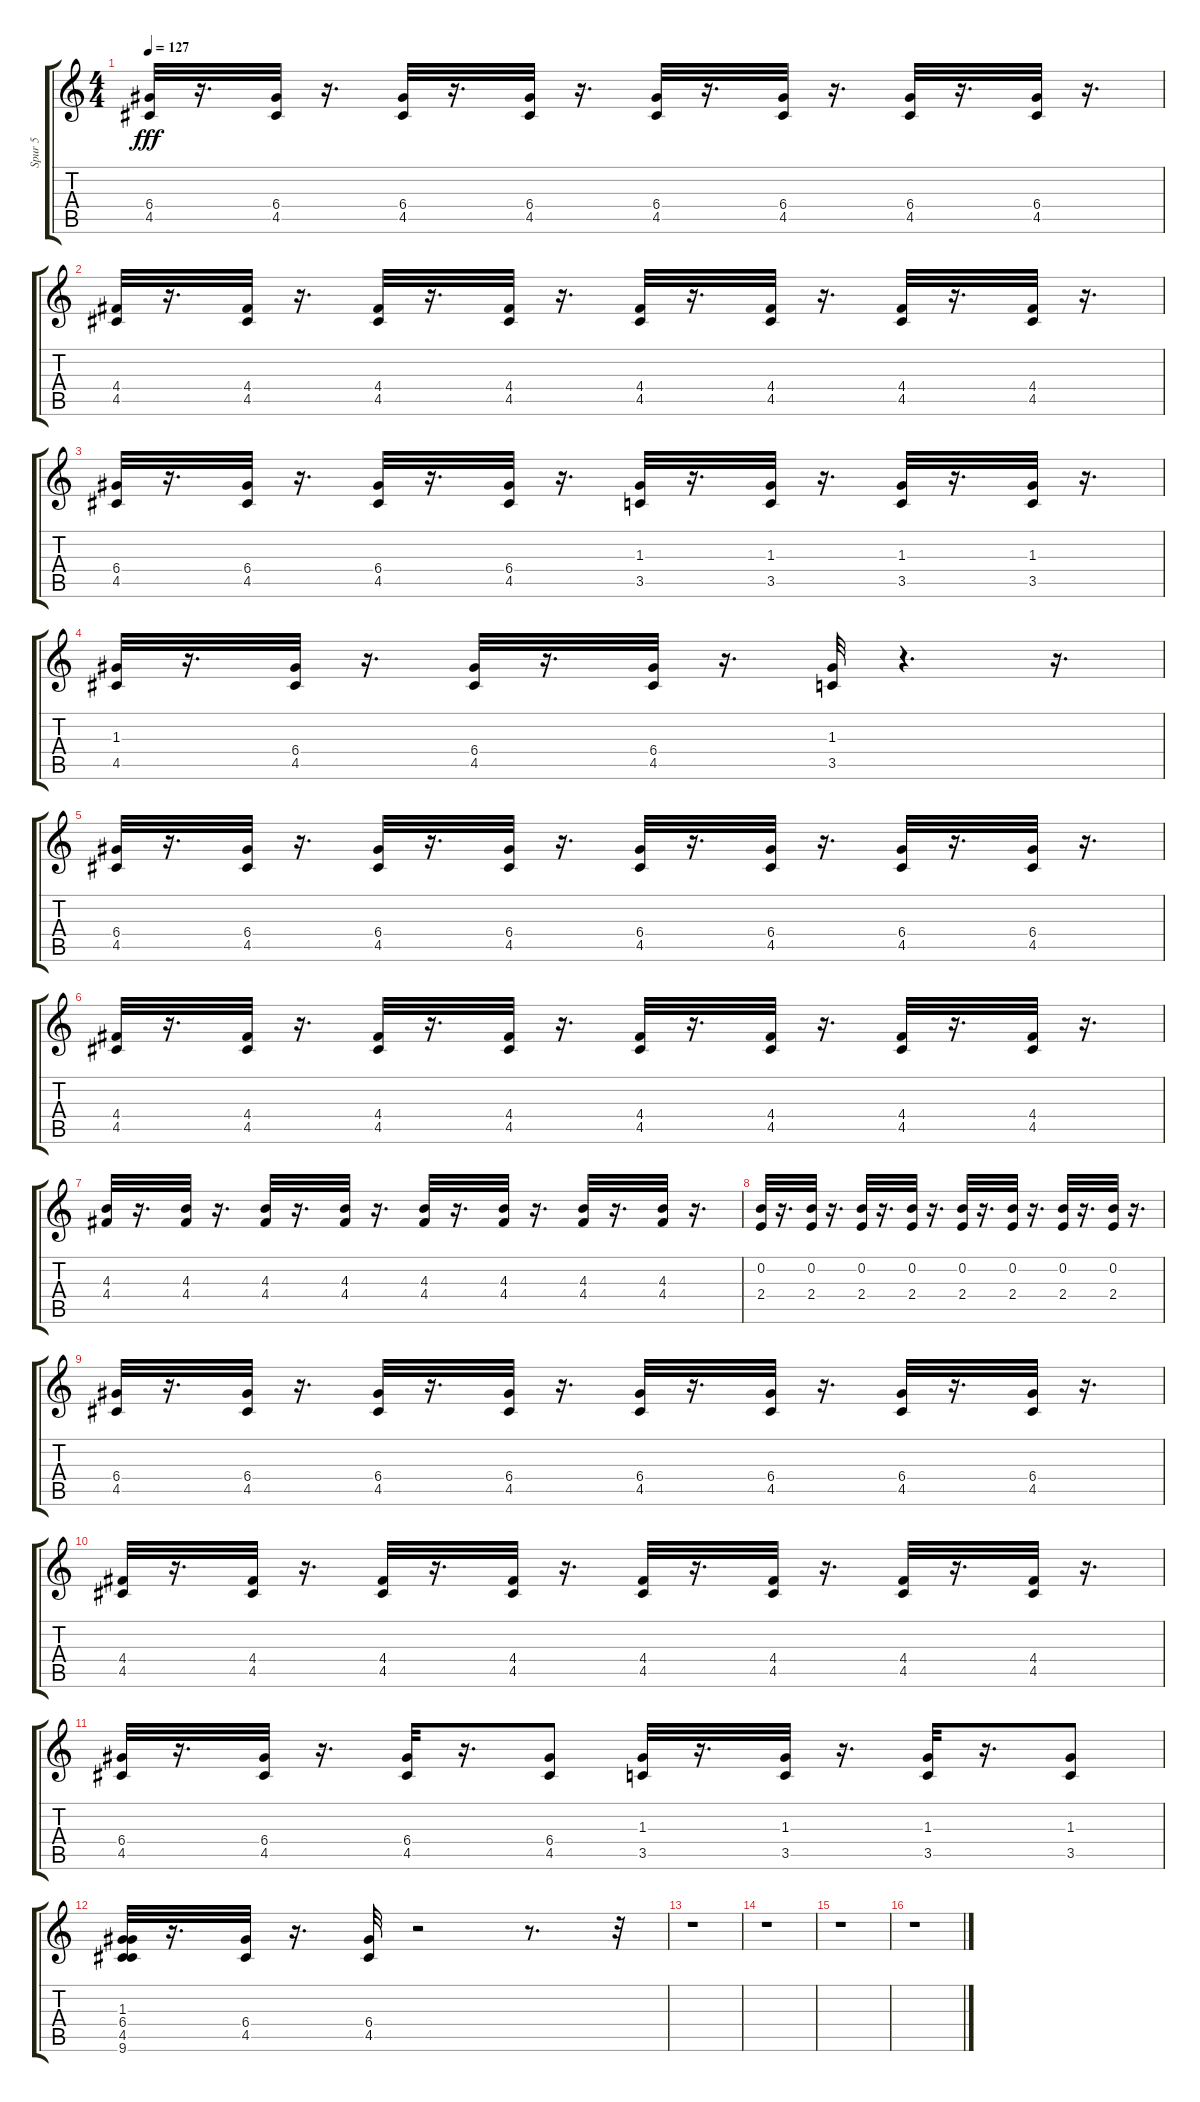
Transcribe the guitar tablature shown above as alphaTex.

\track ("Spur 5" "Spur 5") {instrument electricguitarmuted}
\staff {score tabs}
\tuning (E4 B3 G3 D3 A2 E2) {hide}
\ts (4 4)
\tempo 127
\clef g2
\ks c
(6.4 4.5).32{dy fff} r.16{d} (6.4 4.5).32 r.16{d} (6.4 4.5).32 r.16{d} (6.4 4.5).32 r.16{d} (6.4 4.5).32 r.16{d} (6.4 4.5).32 r.16{d} (6.4 4.5).32 r.16{d} (6.4 4.5).32 r.16{d} |
(4.4 4.5).32 r.16{d} (4.4 4.5).32 r.16{d} (4.4 4.5).32 r.16{d} (4.4 4.5).32 r.16{d} (4.4 4.5).32 r.16{d} (4.4 4.5).32 r.16{d} (4.4 4.5).32 r.16{d} (4.4 4.5).32 r.16{d} |
(6.4 4.5).32 r.16{d} (6.4 4.5).32 r.16{d} (6.4 4.5).32 r.16{d} (6.4 4.5).32 r.16{d} (1.3 3.5).32 r.16{d} (1.3 3.5).32 r.16{d} (1.3 3.5).32 r.16{d} (1.3 3.5).32 r.16{d} |
(1.3 4.5).32 r.16{d} (6.4 4.5).32 r.16{d} (6.4 4.5).32 r.16{d} (6.4 4.5).32 r.16{d} (1.3 3.5).32 r.4{d} r.16{d} |
(6.4 4.5).32 r.16{d} (6.4 4.5).32 r.16{d} (6.4 4.5).32 r.16{d} (6.4 4.5).32 r.16{d} (6.4 4.5).32 r.16{d} (6.4 4.5).32 r.16{d} (6.4 4.5).32 r.16{d} (6.4 4.5).32 r.16{d} |
(4.4 4.5).32 r.16{d} (4.4 4.5).32 r.16{d} (4.4 4.5).32 r.16{d} (4.4 4.5).32 r.16{d} (4.4 4.5).32 r.16{d} (4.4 4.5).32 r.16{d} (4.4 4.5).32 r.16{d} (4.4 4.5).32 r.16{d} |
(4.3 4.4).32 r.16{d} (4.3 4.4).32 r.16{d} (4.3 4.4).32 r.16{d} (4.3 4.4).32 r.16{d} (4.3 4.4).32 r.16{d} (4.3 4.4).32 r.16{d} (4.3 4.4).32 r.16{d} (4.3 4.4).32 r.16{d} |
(0.2 2.4).32 r.16{d} (0.2 2.4).32 r.16{d} (0.2 2.4).32 r.16{d} (0.2 2.4).32 r.16{d} (0.2 2.4).32 r.16{d} (0.2 2.4).32 r.16{d} (0.2 2.4).32 r.16{d} (0.2 2.4).32 r.16{d} |
(6.4 4.5).32 r.16{d} (6.4 4.5).32 r.16{d} (6.4 4.5).32 r.16{d} (6.4 4.5).32 r.16{d} (6.4 4.5).32 r.16{d} (6.4 4.5).32 r.16{d} (6.4 4.5).32 r.16{d} (6.4 4.5).32 r.16{d} |
(4.4 4.5).32 r.16{d} (4.4 4.5).32 r.16{d} (4.4 4.5).32 r.16{d} (4.4 4.5).32 r.16{d} (4.4 4.5).32 r.16{d} (4.4 4.5).32 r.16{d} (4.4 4.5).32 r.16{d} (4.4 4.5).32 r.16{d} |
(6.4 4.5).32 r.16{d} (6.4 4.5).32 r.16{d} (6.4 4.5).32 r.16{d} (6.4 4.5).8 (1.3 3.5).32 r.16{d} (1.3 3.5).32 r.16{d} (1.3 3.5).32 r.16{d} (1.3 3.5).8 |
(1.3 6.4 4.5 9.6).32 r.16{d} (6.4 4.5).32 r.16{d} (6.4 4.5).32 r.2 r.8{d} r.32 |
r.1 |
r.1 |
r.1 |
r.1
